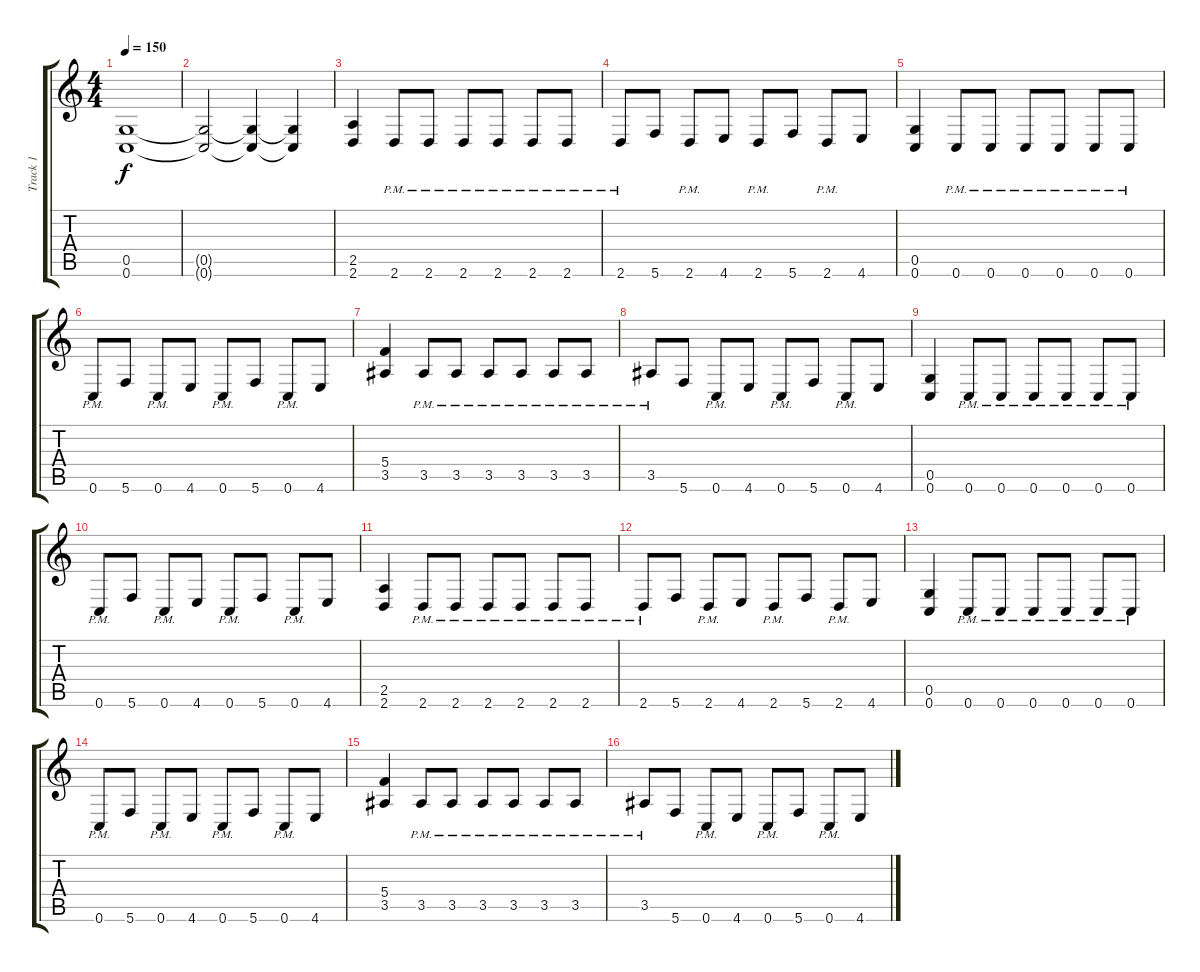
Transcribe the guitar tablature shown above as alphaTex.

\track ("Track 1" "Track 1") {instrument distortionguitar}
\staff {score tabs}
\tuning (D4 A3 F3 C3 G2 C2) {hide}
\ts (4 4)
\tempo 150
\clef g2
\ks c
(0.5 0.6).1{dy f} |
(0.5{t} 0.6{t}).2 (0.5{t} 0.6{t}).4 (0.5{t} 0.6{t}).4 |
(2.5 2.6).4 2.6{pm}.8 2.6{pm}.8 2.6{pm}.8 2.6{pm}.8 2.6{pm}.8 2.6{pm}.8 |
2.6{pm}.8 5.6.8 2.6{pm}.8 4.6.8 2.6{pm}.8 5.6.8 2.6{pm}.8 4.6.8 |
(0.5 0.6).4 0.6{pm}.8 0.6{pm}.8 0.6{pm}.8 0.6{pm}.8 0.6{pm}.8 0.6{pm}.8 |
0.6{pm}.8 5.6.8 0.6{pm}.8 4.6.8 0.6{pm}.8 5.6.8 0.6{pm}.8 4.6.8 |
(5.4 3.5).4 3.5{pm}.8 3.5{pm}.8 3.5{pm}.8 3.5{pm}.8 3.5{pm}.8 3.5{pm}.8 |
3.5{pm}.8 5.6.8 0.6{pm}.8 4.6.8 0.6{pm}.8 5.6.8 0.6{pm}.8 4.6.8 |
(0.5 0.6).4 0.6{pm}.8 0.6{pm}.8 0.6{pm}.8 0.6{pm}.8 0.6{pm}.8 0.6{pm}.8 |
0.6{pm}.8 5.6.8 0.6{pm}.8 4.6.8 0.6{pm}.8 5.6.8 0.6{pm}.8 4.6.8 |
(2.5 2.6).4 2.6{pm}.8 2.6{pm}.8 2.6{pm}.8 2.6{pm}.8 2.6{pm}.8 2.6{pm}.8 |
2.6{pm}.8 5.6.8 2.6{pm}.8 4.6.8 2.6{pm}.8 5.6.8 2.6{pm}.8 4.6.8 |
(0.5 0.6).4 0.6{pm}.8 0.6{pm}.8 0.6{pm}.8 0.6{pm}.8 0.6{pm}.8 0.6{pm}.8 |
0.6{pm}.8 5.6.8 0.6{pm}.8 4.6.8 0.6{pm}.8 5.6.8 0.6{pm}.8 4.6.8 |
(5.4 3.5).4 3.5{pm}.8 3.5{pm}.8 3.5{pm}.8 3.5{pm}.8 3.5{pm}.8 3.5{pm}.8 |
3.5{pm}.8 5.6.8 0.6{pm}.8 4.6.8 0.6{pm}.8 5.6.8 0.6{pm}.8 4.6.8
